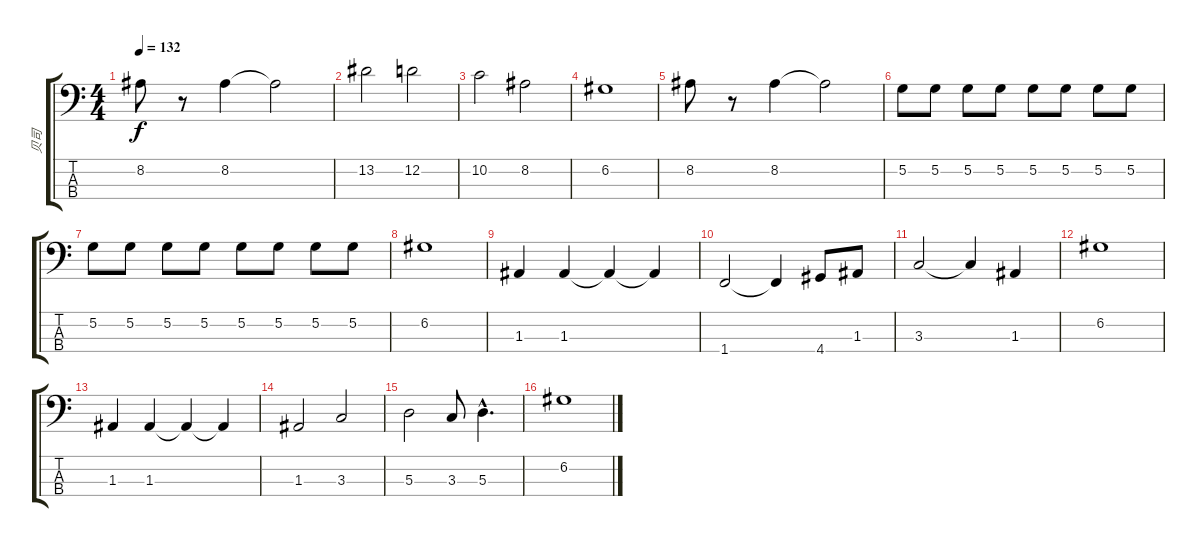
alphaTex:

\track ("贝司" "贝司") {instrument acousticbass}
\staff {score tabs}
\tuning (G2 D2 A1 E1) {hide}
\ts (4 4)
\tempo 132
\clef f4
\ks c
8.2.8{dy f} r.8 8.2.4 8.2{t}.2 |
13.2.2 12.2.2 |
10.2.2 8.2.2 |
6.2.1 |
8.2.8 r.8 8.2.4 8.2{t}.2 |
5.2.8 5.2.8 5.2.8 5.2.8 5.2.8 5.2.8 5.2.8 5.2.8 |
5.2.8 5.2.8 5.2.8 5.2.8 5.2.8 5.2.8 5.2.8 5.2.8 |
6.2.1 |
1.3.4 1.3.4 1.3{t}.4 1.3{t}.4 |
1.4.2 1.4{t}.4 4.4.8 1.3.8 |
3.3.2 3.3{t}.4 1.3.4 |
6.2.1 |
1.3.4 1.3.4 1.3{t}.4 1.3{t}.4 |
1.3.2 3.3.2 |
5.3.2 3.3.8 5.3{hac}.4{d} |
6.2.1
